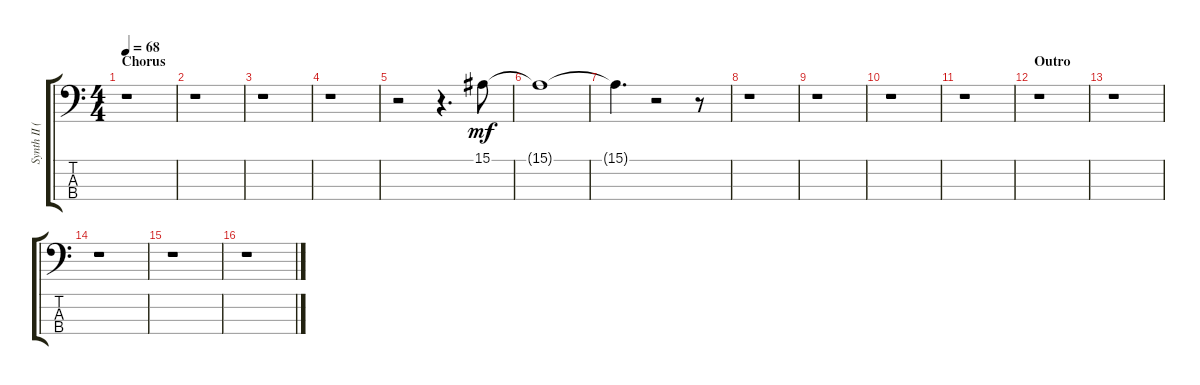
\track ("Synth II (Staff 2)" "Synth II (") {instrument lead2sawtooth}
\staff {score tabs}
\tuning (G2 D2 A1 E1) {hide}
\ts (4 4)
\section ("" "Chorus")
\tempo 68
\clef f4
\ks aminor
r.1{dy mf} |
r.1 |
r.1 |
r.1 |
r.2 r.4{d} 15.1.8 |
15.1{t}.1 |
15.1{t}.4{d} r.2 r.8 |
r.1 |
r.1 |
r.1 |
r.1 |
\section ("" "Outro")
r.1 |
r.1 |
r.1 |
r.1 |
r.1
